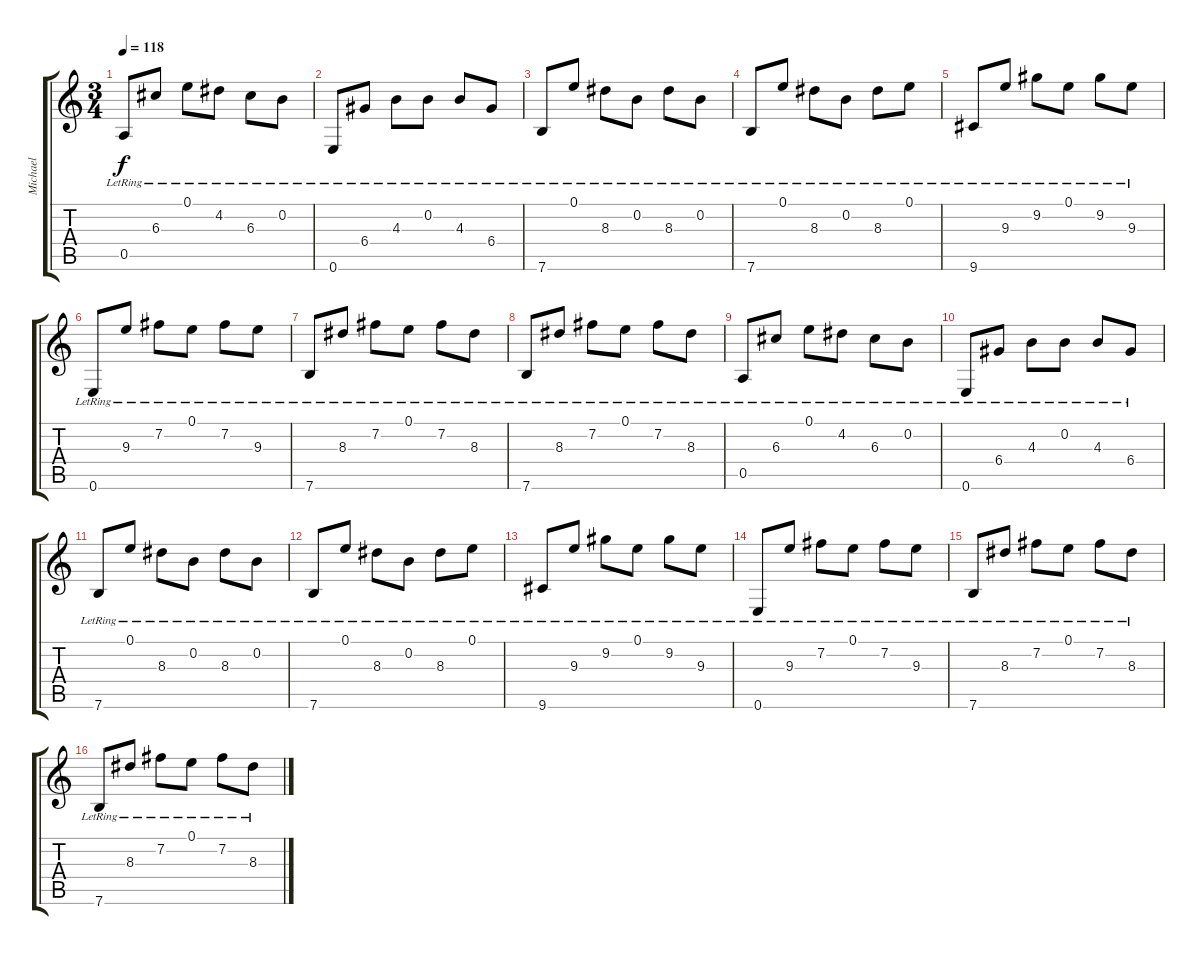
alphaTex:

\track ("Michael" "Michael") {instrument acousticguitarsteel}
\staff {score tabs}
\tuning (E4 B3 G3 D3 A2 E2) {hide}
\ts (3 4)
\tempo 118
\clef g2
\ks c
0.5{lr}.8{dy f} 6.3{lr}.8 0.1{lr}.8 4.2{lr}.8 6.3{lr}.8 0.2{lr}.8 |
0.6{lr}.8 6.4{lr}.8 4.3{lr}.8 0.2{lr}.8 4.3{lr}.8 6.4{lr}.8 |
7.6{lr}.8 0.1{lr}.8 8.3{lr}.8 0.2{lr}.8 8.3{lr}.8 0.2{lr}.8 |
7.6{lr}.8 0.1{lr}.8 8.3{lr}.8 0.2{lr}.8 8.3{lr}.8 0.1{lr}.8 |
9.6{lr}.8 9.3{lr}.8 9.2{lr}.8 0.1{lr}.8 9.2{lr}.8 9.3{lr}.8 |
0.6{lr}.8 9.3{lr}.8 7.2{lr}.8 0.1{lr}.8 7.2{lr}.8 9.3{lr}.8 |
7.6{lr}.8 8.3{lr}.8 7.2{lr}.8 0.1{lr}.8 7.2{lr}.8 8.3{lr}.8 |
7.6{lr}.8 8.3{lr}.8 7.2{lr}.8 0.1{lr}.8 7.2{lr}.8 8.3{lr}.8 |
0.5{lr}.8 6.3{lr}.8 0.1{lr}.8 4.2{lr}.8 6.3{lr}.8 0.2{lr}.8 |
0.6{lr}.8 6.4{lr}.8 4.3{lr}.8 0.2{lr}.8 4.3{lr}.8 6.4{lr}.8 |
7.6{lr}.8 0.1{lr}.8 8.3{lr}.8 0.2{lr}.8 8.3{lr}.8 0.2{lr}.8 |
7.6{lr}.8 0.1{lr}.8 8.3{lr}.8 0.2{lr}.8 8.3{lr}.8 0.1{lr}.8 |
9.6{lr}.8 9.3{lr}.8 9.2{lr}.8 0.1{lr}.8 9.2{lr}.8 9.3{lr}.8 |
0.6{lr}.8 9.3{lr}.8 7.2{lr}.8 0.1{lr}.8 7.2{lr}.8 9.3{lr}.8 |
7.6{lr}.8 8.3{lr}.8 7.2{lr}.8 0.1{lr}.8 7.2{lr}.8 8.3{lr}.8 |
7.6{lr}.8 8.3{lr}.8 7.2{lr}.8 0.1{lr}.8 7.2{lr}.8 8.3{lr}.8
